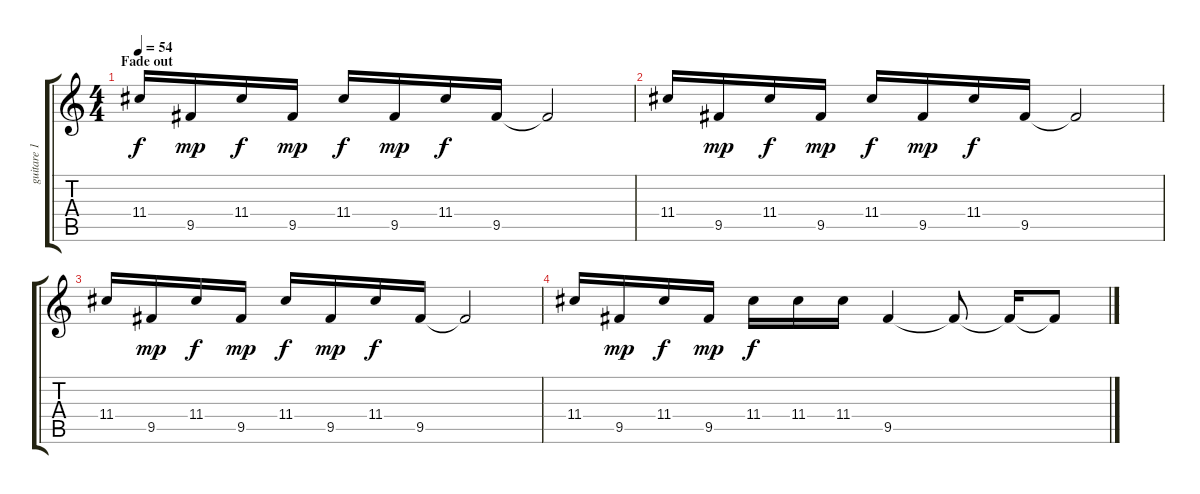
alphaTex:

\track ("guitare 1" "guitare 1") {instrument electricguitarjazz}
\staff {score tabs}
\tuning (E4 B3 G3 D3 A2 E2) {hide}
\ts (4 4)
\section ("" "Fade out")
\tempo 54
\clef g2
\ks c
11.4.16{dy f} 9.5.16{dy mp} 11.4.16{dy f} 9.5.16{dy mp} 11.4.16{dy f} 9.5.16{dy mp} 11.4.16{dy f} 9.5.16 9.5{t}.2 |
11.4.16 9.5.16{dy mp} 11.4.16{dy f} 9.5.16{dy mp} 11.4.16{dy f} 9.5.16{dy mp} 11.4.16{dy f} 9.5.16 9.5{t}.2 |
11.4.16 9.5.16{dy mp} 11.4.16{dy f} 9.5.16{dy mp} 11.4.16{dy f} 9.5.16{dy mp} 11.4.16{dy f} 9.5.16 9.5{t}.2 |
11.4.16 9.5.16{dy mp} 11.4.16{dy f} 9.5.16{dy mp} 11.4.16{dy f} 11.4.16 11.4.16 9.5.4 9.5{t}.8 9.5{t}.16 9.5{t}.8
